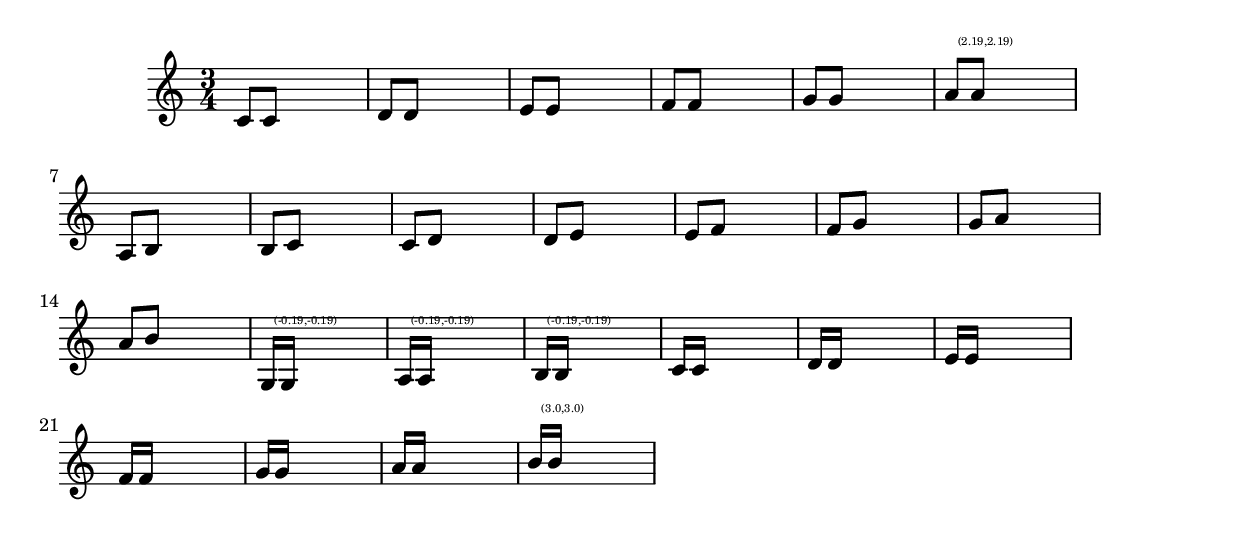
\header {

  texidoc = "This file tests a few standard beam quants, taken from
    Ted Ross' book. If LilyPond finds another quant, the correct quant
    is printed over the beam."

}
%% FIXME: This file should actually NOT produce any warnings!
#(ly:set-option 'warning-as-error #f)

\version "2.16.0"

\layout  {
  ragged-right = ##t
  #(define debug-beam-quanting #t)
}

filler = \new Voice \relative c' {
  \hideNotes
  e4 e
}
%

%%
%% Ross p108--112
primes = \relative c' {
  \time 3/4
  \assertBeamQuant #'(0 . 0)  #'(0 . 0)
  c8[ c]
  \filler
  \assertBeamQuant #'(1 . -1)  #'(1 . -1)
  d8[ d]

  \filler

  \assertBeamQuant #'(1 . 0)  #'(1 . 0)
  e8[ e]
  \filler


  \assertBeamQuant #'(2 . -1)  #'(2 . -1)
  f8[ f]
  \filler


  \assertBeamQuant #'(2 . 0)  #'(2 . 0)
  g8[ g]
  \filler


  \assertBeamQuant #'(2 . 1)  #'(2 . 1)
  a8[ a]
  \filler

%{
  \once \override Beam #'inspect-quants = #'(2.2 . 2.2)
  \assertBeamQuant
  a8[ a]
  \filler

%}

}


seconds = \relative c' {

  \assertBeamQuant #'(0 . 0)  #'(0 . 1)
  a8[ b]
  \filler


  \assertBeamQuant #'(0 . 0)  #'(0 . 1)
  b8[ c]
  \filler


  \assertBeamQuant #'(0 . 0)  #'(0 . 1)
  c8[ d]
  \filler

  \assertBeamQuant #'(1 . -1)  #'(1 . 0)
  d8[ e]
  \filler


  \assertBeamQuant #'(1 . 0)  #'(1 . 1)
  e8[ f]
  \filler


  \assertBeamQuant #'(2 . -1)  #'(2 . 0)
  f8[ g]
  \filler


  \assertBeamQuant #'(2 . 0)  #'(2 . 1)
  g8[ a]
  \filler

  \assertBeamQuant #'(3 . -1)  #'(3 . 0)
  a8[ b]
  \filler
}

filler = \new Voice \relative c' {
  \hideNotes
  e4 e4.
}

% Ross, p122
primeSixteenths = \relative c' {
  \stemUp
  \assertBeamQuant #'(0 . -1)  #'(0 . -1)
  g16[ g]
  \filler
  \assertBeamQuant #'(0 . -1)  #'(0 . -1)
  a16[ a]
  \filler
  \assertBeamQuant #'(0 . -1)  #'(0 . -1)
  b16[ b]
  \filler
  \assertBeamQuant #'(0 . 0)  #'(0 . 0)
  c16[ c]
  \filler
  \assertBeamQuant #'(1 . -1)  #'(1 . -1)
  d16[ d]
  \filler
  \assertBeamQuant #'(1 . 0)  #'(1 . 0)
  e16[ e]
  \filler
  \assertBeamQuant #'(2 .  -1)  #'(2 . -1)
  f16[ f]
  \filler
  \assertBeamQuant #'(2 . 0)  #'(2 . 0)
  g16[ g]
  \filler
  \assertBeamQuant #'(3 . -1)  #'(3 . -1)
  a16[ a]
  \filler
  \assertBeamQuant #'(3 . 0)  #'(3 . 0)
  b16[ b]
  \filler
}

\new Voice { \primes \seconds \primeSixteenths }

